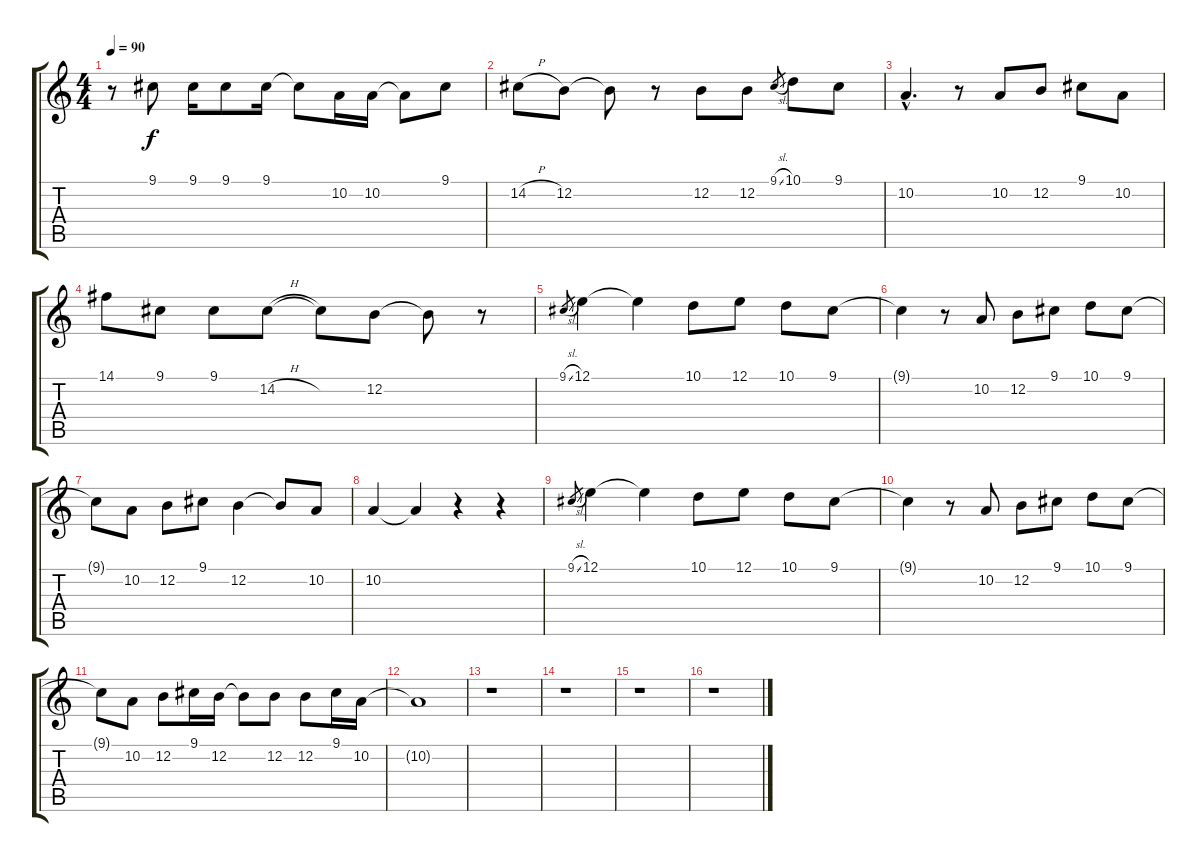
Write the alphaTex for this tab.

\track "" {instrument panflute}
\staff {score tabs}
\tuning (E4 B3 G3 D3 A2 E2) {hide}
\ts (4 4)
\tempo 90
\clef g2
\ks c
r.8{dy f} 9.1.8 9.1.16 9.1.8 9.1.16 9.1{t}.8 10.2.16 10.2.16 10.2{t}.8 9.1.8 |
14.2{h}.8 12.2.8 12.2{t}.8 r.8 12.2.8 12.2.8 9.1{sl}.8{gr} 10.1.8 9.1.8 |
10.2{hac}.4{d} r.8 10.2.8 12.2.8 9.1.8 10.2.8 |
14.1.8 9.1.8 9.1.8 14.2{h}.8 14.2{t}.8 12.2.8 12.2{t}.8 r.8 |
9.1{sl}.8{gr} 12.1.4 12.1{t}.4 10.1.8 12.1.8 10.1.8 9.1.8 |
9.1{t}.4 r.8 10.2.8 12.2.8 9.1.8 10.1.8 9.1.8 |
9.1{t}.8 10.2.8 12.2.8 9.1.8 12.2.4 12.2{t}.8 10.2.8 |
10.2.4 10.2{t}.4 r.4 r.4 |
9.1{sl}.8{gr} 12.1.4 12.1{t}.4 10.1.8 12.1.8 10.1.8 9.1.8 |
9.1{t}.4 r.8 10.2.8 12.2.8 9.1.8 10.1.8 9.1.8 |
9.1{t}.8 10.2.8 12.2.8 9.1.16 12.2.16 12.2{t}.8 12.2.8 12.2.8 9.1.16 10.2.16 |
10.2{t}.1 |
r.1 |
r.1 |
r.1 |
r.1
